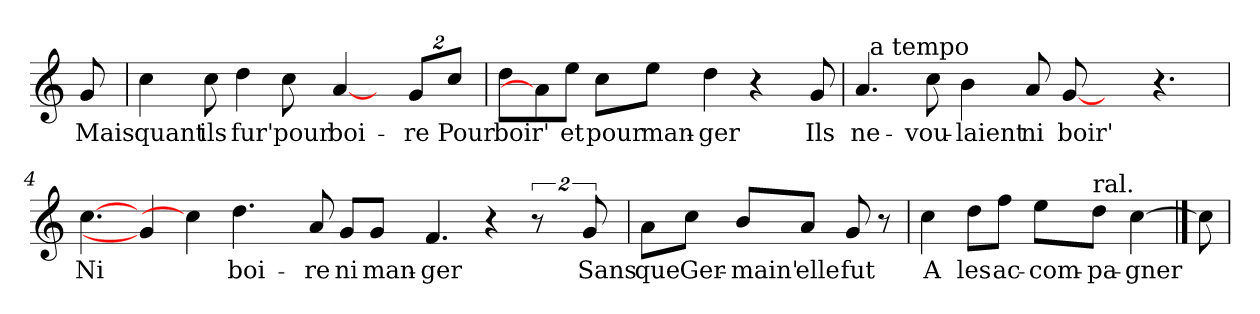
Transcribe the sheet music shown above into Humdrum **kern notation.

**kern	**text
*part1	*part1
*staff1	*staff1
*clefG2	*
*k[]	*
*C:	*
=	=
!	!LO:LY:b
8g/	Mais
=1	=1
!	!LO:LY:b
4cc\	quant
!	!LO:LY:b
8cc\	ils
!	!LO:LY:b
4dd\	fur'
!	!LO:LY:b
8cc\	pour
!	!LO:LY:b
[4a/	boi-
8ryy	.
!	!LO:LY:b
16%3g/L	-re
!	!LO:LY:b
16%3cc/J	Pour
=2	=2
!	!LO:LY:b
*^	*
8dd\L	64ryy	boir'
*MM90	*	*
.	1ryy	.
8a/]	.	.
!	!	!LO:LY:b
8ee\J	.	et
!	!	!LO:LY:b
8cc\L	.	pour
!	!	!LO:LY:b
8ee\J	.	man-
!	!	!LO:LY:b
4dd\	.	-ger
4r	.	.
.	8...ryy	.
!	!	!LO:LY:b
8g/	.	Ils
=3	=3	=3
!	!	!LO:LY:b
4.a/	48ryy	ne-
.	192ryy	.
!	!LO:TX:a:t=a tempo	!
.	3%2ryy	.
!	!	!LO:LY:b
8cc\	.	-vou-
!	!	!LO:LY:b
4b\	.	-laient
.	6ryy	.
!	!	!LO:LY:b
8a/	.	ni
.	12ryy	.
!	!	!LO:LY:b
[8g/	.	boir'
.	24ryy	.
.	96.ryy	.
4ryy	2ryy	.
4.r	.	.
.	8ryy	.
!!LO:LB:g=z	!!
=4	=4	=4
!	!	!LO:LY:b
[4.cc\	1ryy	Ni
4g/]	.	.
4cc\]	.	.
!	!	!LO:LY:b
4.dd\	.	boi-
.	1ryy	.
!	!	!LO:LY:b
8a/	.	-re
!	!	!LO:LY:b
8g/L	.	ni
!	!	!LO:LY:b
8g/J	.	man-
!	!	!LO:LY:b
4.f/	.	-ger
4r	4ryy	.
16%3r	16..ryy	.
*MM90	*	*
.	4ryy	.
!	!	!LO:LY:b
16%3g/	.	Sans
.	64ryy	.
=5	=5	=5
!	!	!LO:LY:b
*v	*v	*
8a\L	que
!	!LO:LY:b
8cc\J	Ger-
!	!LO:LY:b
8b/L	-main'
!	!LO:LY:b
8a/J	elle
!	!LO:LY:b
8g/	fut
8r	.
=6	=6
!	!LO:LY:b
4cc\	A
!	!LO:LY:b
8dd\L	les
!	!LO:LY:b
8ff\J	ac-
!	!LO:LY:b
8ee\L	-com-
!LO:TX:a:t=ral.	!
!	!LO:LY:b
8dd\J	-pa-
!	!LO:LY:b
[4cc\	-gner
==7	==7
8cc\]	.
=	=
*-	*-
